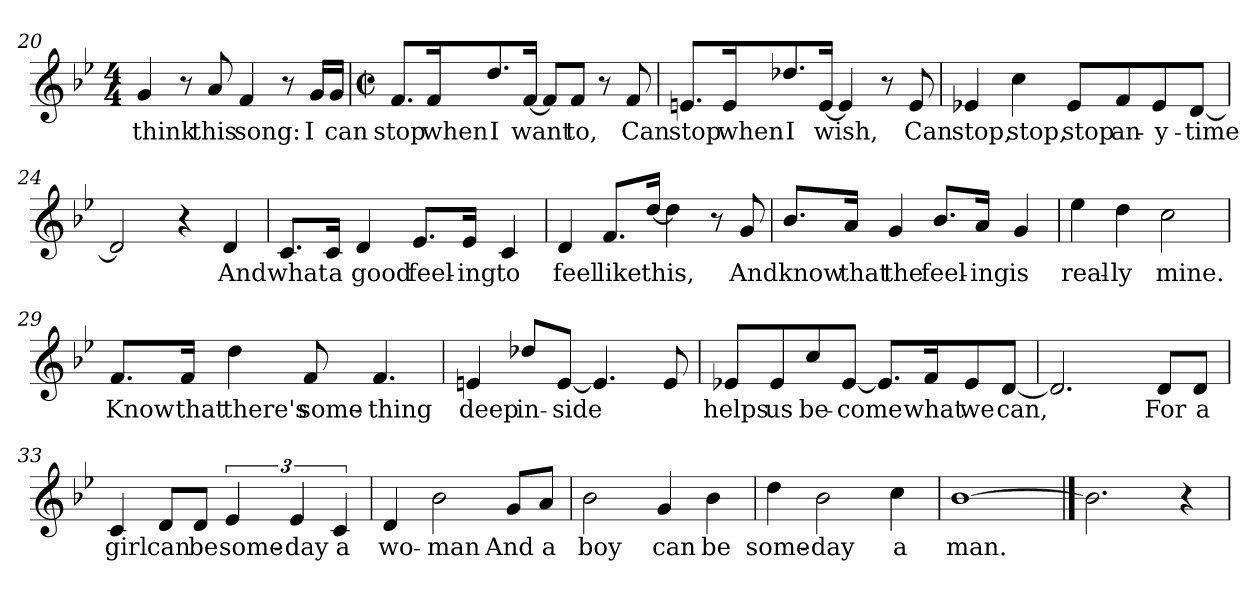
**kern	**text
*part1	*part1
*staff1	*staff1
!!LO:LB:g=z
*clefG2	*
*k[b-e-]	*
*B-:	*
*M4/4	*
=20||	=20||
4g/	think
8r	.
8a/	this
4f/	song:
8r	.
16g/LL	I
16g/JJ	can
=21	=21
*M2/2	*
*met(c|)	*
8.f/L	stop
16f/K	when
8.dd/	I
[16f/Jk	want
8f/L]	.
8f/J	to,
8r	.
8f/	Can
!!LO:LB:g=z
=22	=22
8.en/L	stop
16e/K	when
8.dd-X/	I
[16e/Jk	wish,
4e/]	.
8r	.
8e/	Can
=23	=23
4e-X/	stop,
4cc\	stop,
8e-/L	stop
8f/	an-
8e-/	-y-
[8d/J	-time
=24	=24
2d/]	.
4r	.
4d/	And
!!LO:PB:g=z
=25	=25
8.c/L	what
16c/Jk	a
4d/	good
8.e-/L	feel-
16e-/Jk	-ing
4c/	to
=26	=26
4d/	feel
8.f/L	like
[16dd/Jk	this,
4dd\]	.
8r	.
8g/	And
=27	=27
8.b-/L	know
16a/Jk	that
4g/	the
8.b-/L	feel-
16a/Jk	-ing
4g/	is
!!LO:LB:g=z
=28	=28
4ee-\	real-
4dd\	-ly
2cc\	mine.
=29	=29
8.f/L	Know
16f/Jk	that
4dd\	there's
8f/	some-
4.f/	-thing
=30	=30
4en/	deep
8dd-X/L	in-
[8e/J	side
4.e/]	.
8e/	.
!!LO:LB:g=z
=31	=31
8e-X/L	helps
8e-/	us
8cc/	be-
[8e-/J	-come
8.e-/L]	.
16f/K	what
8e-/	we
[8d/J	can,
=32	=32
2.d/]	.
8d/L	For
8d/J	a
=33	=33
4c/	girl
8d/L	can
8d/J	be
6e-/	some-
6e-/	-day
6c/	a
!!LO:LB:g=z
=34	=34
4d/	wo-
2b-\	-man
8g/L	And
8a/J	a
=35	=35
2b-\	boy
4g/	can
4b-\	be
=36	=36
4dd\	some-
2b-\	-day
4cc\	a
=37	=37
[1b-	man.
==38	==38
2.b-\]	.
4r	.
=	=
*-	*-
